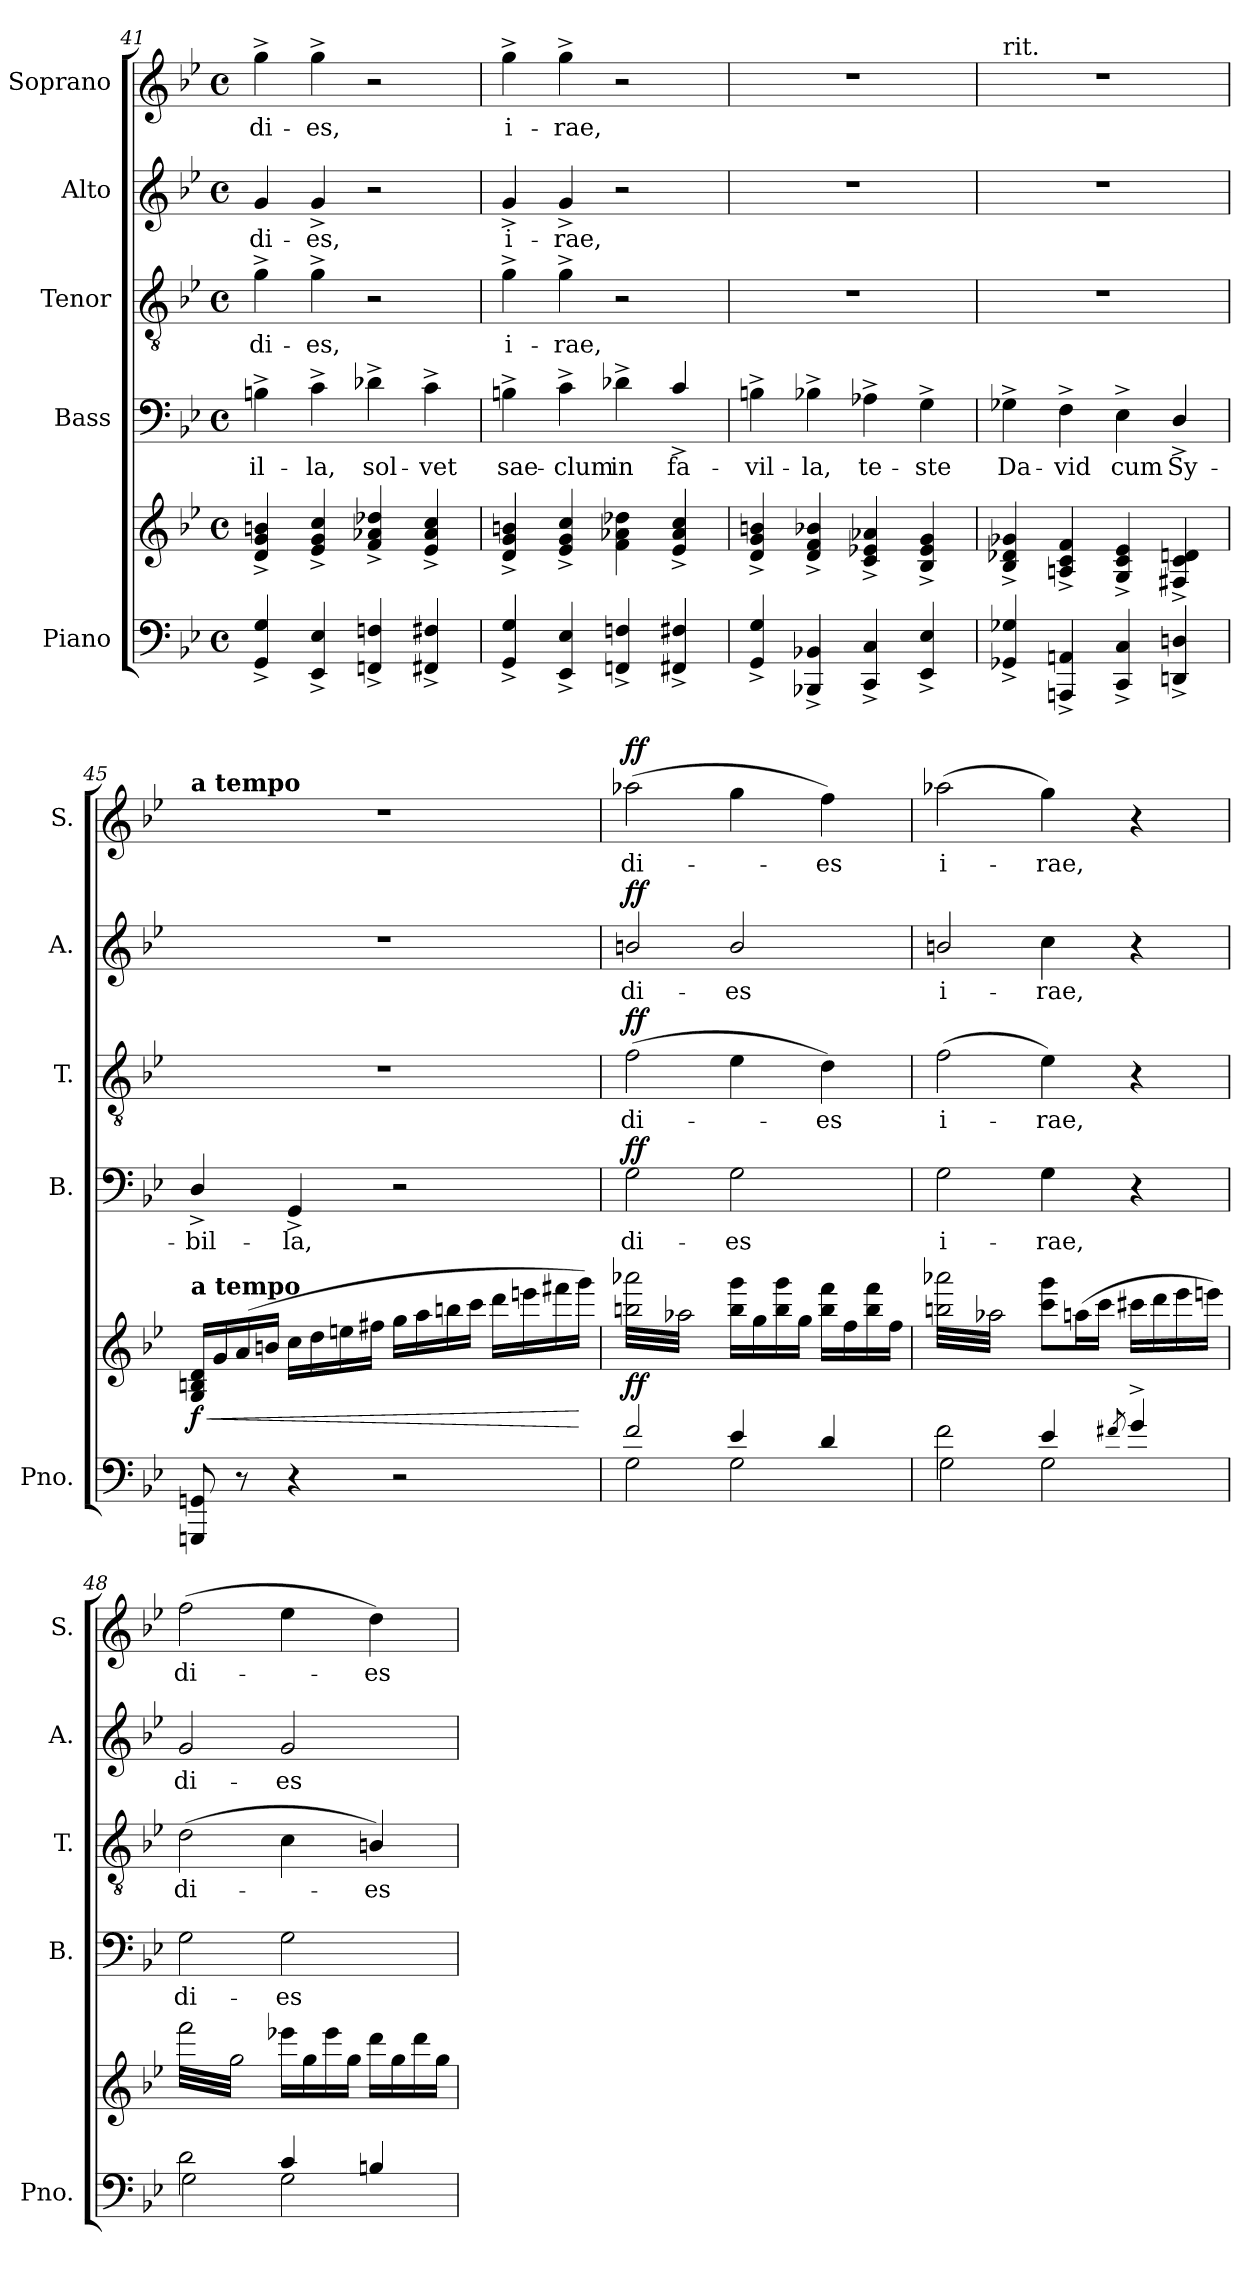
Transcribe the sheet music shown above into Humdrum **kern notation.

**kern	**kern	**dynam	**kern	**text	**dynam	**kern	**text	**dynam	**kern	**text	**dynam	**kern	**text	**dynam
*part5	*part5	*part5	*part4	*part4	*part4	*part3	*part3	*part3	*part2	*part2	*part2	*part1	*part1	*part1
*staff6	*staff5	*staff5/6	*staff4	*staff4	*staff4	*staff3	*staff3	*staff3	*staff2	*staff2	*staff2	*staff1	*staff1	*staff1
*I"Piano	*	*	*I"Bass	*	*	*I"Tenor	*	*	*I"Alto	*	*	*I"Soprano	*	*
*I'Pno.	*	*	*I'B.	*	*	*I'T.	*	*	*I'A.	*	*	*I'S.	*	*
!!LO:LB:g=z
*clefF4	*clefG2	*	*clefF4	*	*	*clefGv2	*	*	*clefG2	*	*	*clefG2	*	*
*	*	*	*	*	*	*ITrd7c12	*	*	*	*	*	*	*	*
*k[b-e-]	*k[b-e-]	*	*k[b-e-]	*	*	*k[b-e-]	*	*	*k[b-e-]	*	*	*k[b-e-]	*	*
*B-:	*B-:	*	*B-:	*	*	*B-:	*	*	*B-:	*	*	*B-:	*	*
*M4/4	*M4/4	*	*M4/4	*	*	*M4/4	*	*	*M4/4	*	*	*M4/4	*	*
*met(c)	*met(c)	*	*met(c)	*	*	*met(c)	*	*	*met(c)	*	*	*met(c)	*	*
=41	=41	=41	=41	=41	=41	=41	=41	=41	=41	=41	=41	=41	=41	=41
!	!	!	!	!LO:LY:b	!	!	!LO:LY:b	!	!	!LO:LY:b	!	!	!LO:LY:b	!
4GG/^ 4G/^	4d/^ 4g/^ 4bn/^	.	4Bn^\	il-	.	4G^\	di-	.	4g/	di-	.	4gg^\	di-	.
!	!	!	!	!LO:LY:b	!	!	!LO:LY:b	!	!	!LO:LY:b	!	!	!LO:LY:b	!
4EE-/^ 4E-/^	4e-/^ 4g/^ 4cc/^	.	4c^\	-la,	.	4G^\	-es,	.	4g^/	-es,	.	4gg^\	-es,	.
!	!	!	!	!LO:LY:b	!	!	!	!	!	!	!	!	!	!
4FFn/^ 4Fn/^	4f/^ 4a-X/^ 4dd-X/^	.	4d-X^\	sol-	.	2r	.	.	2r	.	.	2r	.	.
!	!	!	!	!LO:LY:b	!	!	!	!	!	!	!	!	!	!
4FF#X/^ 4F#X/^	4e-/^ 4a-/^ 4cc/^	.	4c^\	-vet	.	.	.	.	.	.	.	.	.	.
!!LO:PB:g=z
=42	=42	=42	=42	=42	=42	=42	=42	=42	=42	=42	=42	=42	=42	=42
!	!	!	!	!LO:LY:b	!	!	!LO:LY:b	!	!	!LO:LY:b	!	!	!LO:LY:b	!
4GG/^ 4G/^	4d/^ 4g/^ 4bn/^	.	4Bn^\	sae-	.	4G^\	i-	.	4g^/	i-	.	4gg^\	i-	.
!	!	!	!	!LO:LY:b	!	!	!LO:LY:b	!	!	!LO:LY:b	!	!	!LO:LY:b	!
4EE-/^ 4E-/^	4e-/^ 4g/^ 4cc/^	.	4c^\	-clum	.	4G^\	-rae,	.	4g^/	-rae,	.	4gg^\	-rae,	.
!	!	!	!	!LO:LY:b	!	!	!	!	!	!	!	!	!	!
4FFn/^ 4Fn/^	4f\ 4a-X\ 4dd-X\	.	4d-X^\	in	.	2r	.	.	2r	.	.	2r	.	.
!	!	!	!	!LO:LY:b	!	!	!	!	!	!	!	!	!	!
4FF#X/^ 4F#X/^	4e-/^ 4a-/^ 4cc/^	.	4c^/	fa-	.	.	.	.	.	.	.	.	.	.
=43	=43	=43	=43	=43	=43	=43	=43	=43	=43	=43	=43	=43	=43	=43
!	!	!	!	!LO:LY:b	!	!	!	!	!	!	!	!	!	!
4GG/^ 4G/^	4d/^ 4g/^ 4bn/^	.	4Bn^\	-vil-	.	1r	.	.	1r	.	.	1r	.	.
!	!	!	!	!LO:LY:b	!	!	!	!	!	!	!	!	!	!
4BBB-X/^ 4BB-X/^	4d/^ 4f/^ 4b-X/^	.	4B-X^\	-la,	.	.	.	.	.	.	.	.	.	.
!	!	!	!	!LO:LY:b	!	!	!	!	!	!	!	!	!	!
4CC/^ 4C/^	4c/^ 4e-X/^ 4a-X/^	.	4A-X^\	te-	.	.	.	.	.	.	.	.	.	.
!	!	!	!	!LO:LY:b	!	!	!	!	!	!	!	!	!	!
4EE-/^ 4E-/^	4B-/^ 4e-/^ 4g/^	.	4G^\	-ste	.	.	.	.	.	.	.	.	.	.
=44	=44	=44	=44	=44	=44	=44	=44	=44	=44	=44	=44	=44	=44	=44
!	!	!	!	!	!	!	!	!	!	!	!	!LO:TX:a:t=rit.	!	!
!	!	!	!	!LO:LY:b	!	!	!	!	!	!	!	!	!	!
4GG-X/^ 4G-X/^	4B-/^ 4d-X/^ 4g-X/^	.	4G-X^\	Da-	.	1r	.	.	1r	.	.	1r	.	.
!	!	!	!	!LO:LY:b	!	!	!	!	!	!	!	!	!	!
4AAAn/^ 4AAn/^	4An/^ 4c/^ 4f/^	.	4F^\	-vid	.	.	.	.	.	.	.	.	.	.
!	!	!	!	!LO:LY:b	!	!	!	!	!	!	!	!	!	!
4CC/^ 4C/^	4G/^ 4c/^ 4e-/^	.	4E-^\	cum	.	.	.	.	.	.	.	.	.	.
!	!	!	!	!LO:LY:b	!	!	!	!	!	!	!	!	!	!
4DDn/^ 4Dn/^	4F#X/^ 4c/^ 4dn/^	.	4D^/	Sy-	.	.	.	.	.	.	.	.	.	.
=45	=45	=45	=45	=45	=45	=45	=45	=45	=45	=45	=45	=45	=45	=45
!	!	!	!	!	!	!	!	!	!	!	!	!LO:TX:a:B:t=a tempo	!	!
!	!LO:TX:a:B:t=a tempo	!	!	!	!	!	!	!	!	!	!	!	!	!
!	!	!LO:HP:b	!	!LO:LY:b	!	!	!	!	!	!	!	!	!	!
!	!	!LO:DY:n=1:b	!	!	!	!	!	!	!	!	!	!	!	!
8GGGn/ 8GGn/	16G/ 16Bn/ 16d/LL	< f	4D^/	-bil-	.	1r	.	.	1r	.	.	1r	.	.
.	16g/	.	.	.	.	.	.	.	.	.	.	.	.	.
8r	(>16a/	.	.	.	.	.	.	.	.	.	.	.	.	.
.	16bn/JJ	.	.	.	.	.	.	.	.	.	.	.	.	.
!	!	!	!	!LO:LY:b	!	!	!	!	!	!	!	!	!	!
4r	16cc\LL	.	4GG^/	-la,	.	.	.	.	.	.	.	.	.	.
.	16dd\	.	.	.	.	.	.	.	.	.	.	.	.	.
.	16een\	.	.	.	.	.	.	.	.	.	.	.	.	.
.	16ff#X\JJ	.	.	.	.	.	.	.	.	.	.	.	.	.
2r	16gg\LL	.	2r	.	.	.	.	.	.	.	.	.	.	.
.	16aa\	.	.	.	.	.	.	.	.	.	.	.	.	.
.	16bbn\	.	.	.	.	.	.	.	.	.	.	.	.	.
.	16ccc\JJ	.	.	.	.	.	.	.	.	.	.	.	.	.
.	16ddd\LL	.	.	.	.	.	.	.	.	.	.	.	.	.
.	16eeen\	.	.	.	.	.	.	.	.	.	.	.	.	.
.	16fff#X\	.	.	.	.	.	.	.	.	.	.	.	.	.
.	16ggg\JJ)	[	.	.	.	.	.	.	.	.	.	.	.	.
!!LO:PB:g=z
=46	=46	=46	=46	=46	=46	=46	=46	=46	=46	=46	=46	=46	=46	=46
*^	*	*	*	*	*	*	*	*	*	*	*	*	*	*
!	!	!	!LO:DY:b	!	!LO:LY:b	!LO:DY:b	!	!LO:LY:b	!LO:DY:b	!	!LO:LY:b	!LO:DY:b	!	!LO:LY:b	!LO:DY:b
*	*	*tremolo	*	*	*	*	*	*	*	*	*	*	*	*	*
2f/	2G\	32bbn\ 32aaa-X\LLL	ff	2G\	di-	ff	(>2F\	di-	ff	2bn/	di-	ff	(>2aa-X\	di-	ff
.	.	32aa-X\	.	.	.	.	.	.	.	.	.	.	.	.	.
.	.	32bbn\ 32aaa-X\	.	.	.	.	.	.	.	.	.	.	.	.	.
.	.	32aa-X\	.	.	.	.	.	.	.	.	.	.	.	.	.
.	.	32bbn\ 32aaa-X\	.	.	.	.	.	.	.	.	.	.	.	.	.
.	.	32aa-X\	.	.	.	.	.	.	.	.	.	.	.	.	.
.	.	32bbn\ 32aaa-X\	.	.	.	.	.	.	.	.	.	.	.	.	.
.	.	32aa-X\	.	.	.	.	.	.	.	.	.	.	.	.	.
.	.	32bbn\ 32aaa-X\	.	.	.	.	.	.	.	.	.	.	.	.	.
.	.	32aa-X\	.	.	.	.	.	.	.	.	.	.	.	.	.
.	.	32bbn\ 32aaa-X\	.	.	.	.	.	.	.	.	.	.	.	.	.
.	.	32aa-X\	.	.	.	.	.	.	.	.	.	.	.	.	.
.	.	32bbn\ 32aaa-X\	.	.	.	.	.	.	.	.	.	.	.	.	.
.	.	32aa-X\	.	.	.	.	.	.	.	.	.	.	.	.	.
.	.	32bbn\ 32aaa-X\	.	.	.	.	.	.	.	.	.	.	.	.	.
.	.	32aa-X\JJJ	.	.	.	.	.	.	.	.	.	.	.	.	.
*	*	*Xtremolo	*	*	*	*	*	*	*	*	*	*	*	*	*
!	!	!	!	!	!LO:LY:b	!	!	!	!	!	!LO:LY:b	!	!	!	!
4e-/	2G\	16bb\ 16ggg\LL	.	2G\	-es	.	4E-\	.	.	2b/	-es	.	4gg\	.	.
.	.	.	.	.	.	.	.	.	.	.	.	.	.	.	.
.	.	16gg\	.	.	.	.	.	.	.	.	.	.	.	.	.
.	.	.	.	.	.	.	.	.	.	.	.	.	.	.	.
.	.	16bb\ 16ggg\	.	.	.	.	.	.	.	.	.	.	.	.	.
.	.	.	.	.	.	.	.	.	.	.	.	.	.	.	.
.	.	16gg\JJ	.	.	.	.	.	.	.	.	.	.	.	.	.
.	.	.	.	.	.	.	.	.	.	.	.	.	.	.	.
!	!	!	!	!	!	!	!	!LO:LY:b	!	!	!	!	!	!LO:LY:b	!
4d/	.	16bb\ 16fff\LL	.	.	.	.	4D\)	-es	.	.	.	.	4ff\)	-es	.
.	.	16ff\	.	.	.	.	.	.	.	.	.	.	.	.	.
.	.	16bb\ 16fff\	.	.	.	.	.	.	.	.	.	.	.	.	.
.	.	16ff\JJ	.	.	.	.	.	.	.	.	.	.	.	.	.
=47	=47	=47	=47	=47	=47	=47	=47	=47	=47	=47	=47	=47	=47	=47	=47
!	!	!	!	!	!LO:LY:b	!	!	!LO:LY:b	!	!	!LO:LY:b	!	!	!LO:LY:b	!
*	*	*tremolo	*	*	*	*	*	*	*	*	*	*	*	*	*
2f\	2G\	32bbn\ 32aaa-X\LLL	.	2G\	i-	.	(>2F\	i-	.	2bn/	i-	.	(>2aa-X\	i-	.
.	.	32aa-X\	.	.	.	.	.	.	.	.	.	.	.	.	.
.	.	32bbn\ 32aaa-X\	.	.	.	.	.	.	.	.	.	.	.	.	.
.	.	32aa-X\	.	.	.	.	.	.	.	.	.	.	.	.	.
.	.	32bbn\ 32aaa-X\	.	.	.	.	.	.	.	.	.	.	.	.	.
.	.	32aa-X\	.	.	.	.	.	.	.	.	.	.	.	.	.
.	.	32bbn\ 32aaa-X\	.	.	.	.	.	.	.	.	.	.	.	.	.
.	.	32aa-X\	.	.	.	.	.	.	.	.	.	.	.	.	.
.	.	32bbn\ 32aaa-X\	.	.	.	.	.	.	.	.	.	.	.	.	.
.	.	32aa-X\	.	.	.	.	.	.	.	.	.	.	.	.	.
.	.	32bbn\ 32aaa-X\	.	.	.	.	.	.	.	.	.	.	.	.	.
.	.	32aa-X\	.	.	.	.	.	.	.	.	.	.	.	.	.
.	.	32bbn\ 32aaa-X\	.	.	.	.	.	.	.	.	.	.	.	.	.
.	.	32aa-X\	.	.	.	.	.	.	.	.	.	.	.	.	.
.	.	32bbn\ 32aaa-X\	.	.	.	.	.	.	.	.	.	.	.	.	.
.	.	32aa-X\JJJ	.	.	.	.	.	.	.	.	.	.	.	.	.
*	*	*Xtremolo	*	*	*	*	*	*	*	*	*	*	*	*	*
!	!	!	!	!	!LO:LY:b	!	!	!LO:LY:b	!	!	!LO:LY:b	!	!	!LO:LY:b	!
4e-/	2G\	8ccc\ 8ggg\L	.	4G\	-rae,	.	4E-\)	-rae,	.	4cc\	-rae,	.	4gg\)	-rae,	.
.	.	.	.	.	.	.	.	.	.	.	.	.	.	.	.
.	.	.	.	.	.	.	.	.	.	.	.	.	.	.	.
.	.	.	.	.	.	.	.	.	.	.	.	.	.	.	.
.	.	(>16aan\L	.	.	.	.	.	.	.	.	.	.	.	.	.
.	.	.	.	.	.	.	.	.	.	.	.	.	.	.	.
.	.	16ccc\JJ	.	.	.	.	.	.	.	.	.	.	.	.	.
.	.	.	.	.	.	.	.	.	.	.	.	.	.	.	.
8qf#X/	.	.	.	.	.	.	.	.	.	.	.	.	.	.	.
4g^/	.	16ccc#X\LL	.	4r	.	.	4r	.	.	4r	.	.	4r	.	.
.	.	16ddd\	.	.	.	.	.	.	.	.	.	.	.	.	.
.	.	16eee-\	.	.	.	.	.	.	.	.	.	.	.	.	.
.	.	16eeen\JJ)	.	.	.	.	.	.	.	.	.	.	.	.	.
=48	=48	=48	=48	=48	=48	=48	=48	=48	=48	=48	=48	=48	=48	=48	=48
!	!	!	!	!	!LO:LY:b	!	!	!LO:LY:b	!	!	!LO:LY:b	!	!	!LO:LY:b	!
*	*	*tremolo	*	*	*	*	*	*	*	*	*	*	*	*	*
2d\	2G\	32fff\LLL	.	2G\	di-	.	(>2D\	di-	.	2g/	di-	.	(>2ff\	di-	.
.	.	32gg\	.	.	.	.	.	.	.	.	.	.	.	.	.
.	.	32fff\	.	.	.	.	.	.	.	.	.	.	.	.	.
.	.	32gg\	.	.	.	.	.	.	.	.	.	.	.	.	.
.	.	32fff\	.	.	.	.	.	.	.	.	.	.	.	.	.
.	.	32gg\	.	.	.	.	.	.	.	.	.	.	.	.	.
.	.	32fff\	.	.	.	.	.	.	.	.	.	.	.	.	.
.	.	32gg\	.	.	.	.	.	.	.	.	.	.	.	.	.
.	.	32fff\	.	.	.	.	.	.	.	.	.	.	.	.	.
.	.	32gg\	.	.	.	.	.	.	.	.	.	.	.	.	.
.	.	32fff\	.	.	.	.	.	.	.	.	.	.	.	.	.
.	.	32gg\	.	.	.	.	.	.	.	.	.	.	.	.	.
.	.	32fff\	.	.	.	.	.	.	.	.	.	.	.	.	.
.	.	32gg\	.	.	.	.	.	.	.	.	.	.	.	.	.
.	.	32fff\	.	.	.	.	.	.	.	.	.	.	.	.	.
.	.	32gg\JJJ	.	.	.	.	.	.	.	.	.	.	.	.	.
*	*	*Xtremolo	*	*	*	*	*	*	*	*	*	*	*	*	*
!	!	!	!	!	!LO:LY:b	!	!	!	!	!	!LO:LY:b	!	!	!	!
4c/	2G\	16eee-X\LL	.	2G\	-es	.	4C\	.	.	2g/	-es	.	4ee-\	.	.
.	.	.	.	.	.	.	.	.	.	.	.	.	.	.	.
.	.	16gg\	.	.	.	.	.	.	.	.	.	.	.	.	.
.	.	.	.	.	.	.	.	.	.	.	.	.	.	.	.
.	.	16eee-\	.	.	.	.	.	.	.	.	.	.	.	.	.
.	.	.	.	.	.	.	.	.	.	.	.	.	.	.	.
.	.	16gg\JJ	.	.	.	.	.	.	.	.	.	.	.	.	.
.	.	.	.	.	.	.	.	.	.	.	.	.	.	.	.
!	!	!	!	!	!	!	!	!LO:LY:b	!	!	!	!	!	!LO:LY:b	!
4Bn/	.	16ddd\LL	.	.	.	.	4BBn/)	-es	.	.	.	.	4dd\)	-es	.
.	.	16gg\	.	.	.	.	.	.	.	.	.	.	.	.	.
.	.	16ddd\	.	.	.	.	.	.	.	.	.	.	.	.	.
.	.	16gg\JJ	.	.	.	.	.	.	.	.	.	.	.	.	.
*v	*v	*	*	*	*	*	*	*	*	*	*	*	*	*	*
=	=	=	=	=	=	=	=	=	=	=	=	=	=	=
*-	*-	*-	*-	*-	*-	*-	*-	*-	*-	*-	*-	*-	*-	*-
